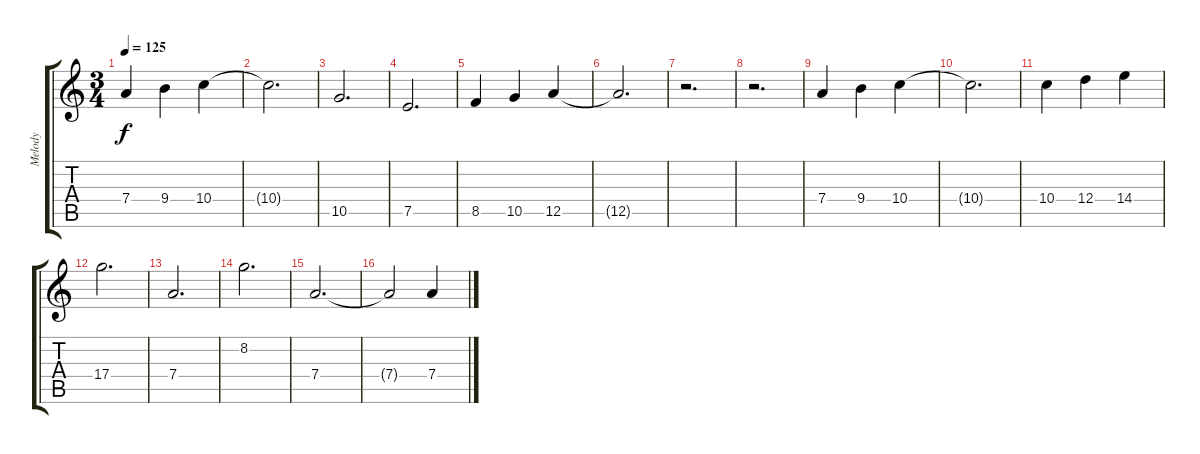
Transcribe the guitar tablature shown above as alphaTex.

\track ("Melody" "Melody") {instrument electricguitarjazz}
\staff {score tabs}
\tuning (E4 B3 G3 D3 A2 E2) {hide}
\ts (3 4)
\tempo 125
\clef g2
\ks c
7.4.4{dy f} 9.4.4 10.4.4 |
10.4{t}.2{d} |
10.5.2{d} |
7.5.2{d} |
8.5.4 10.5.4 12.5.4 |
12.5{t}.2{d} |
r.2{d} |
r.2{d} |
7.4.4 9.4.4 10.4.4 |
10.4{t}.2{d} |
10.4.4 12.4.4 14.4.4 |
17.4.2{d} |
7.4.2{d} |
8.2.2{d} |
7.4.2{d} |
7.4{t}.2 7.4{ss}.4
